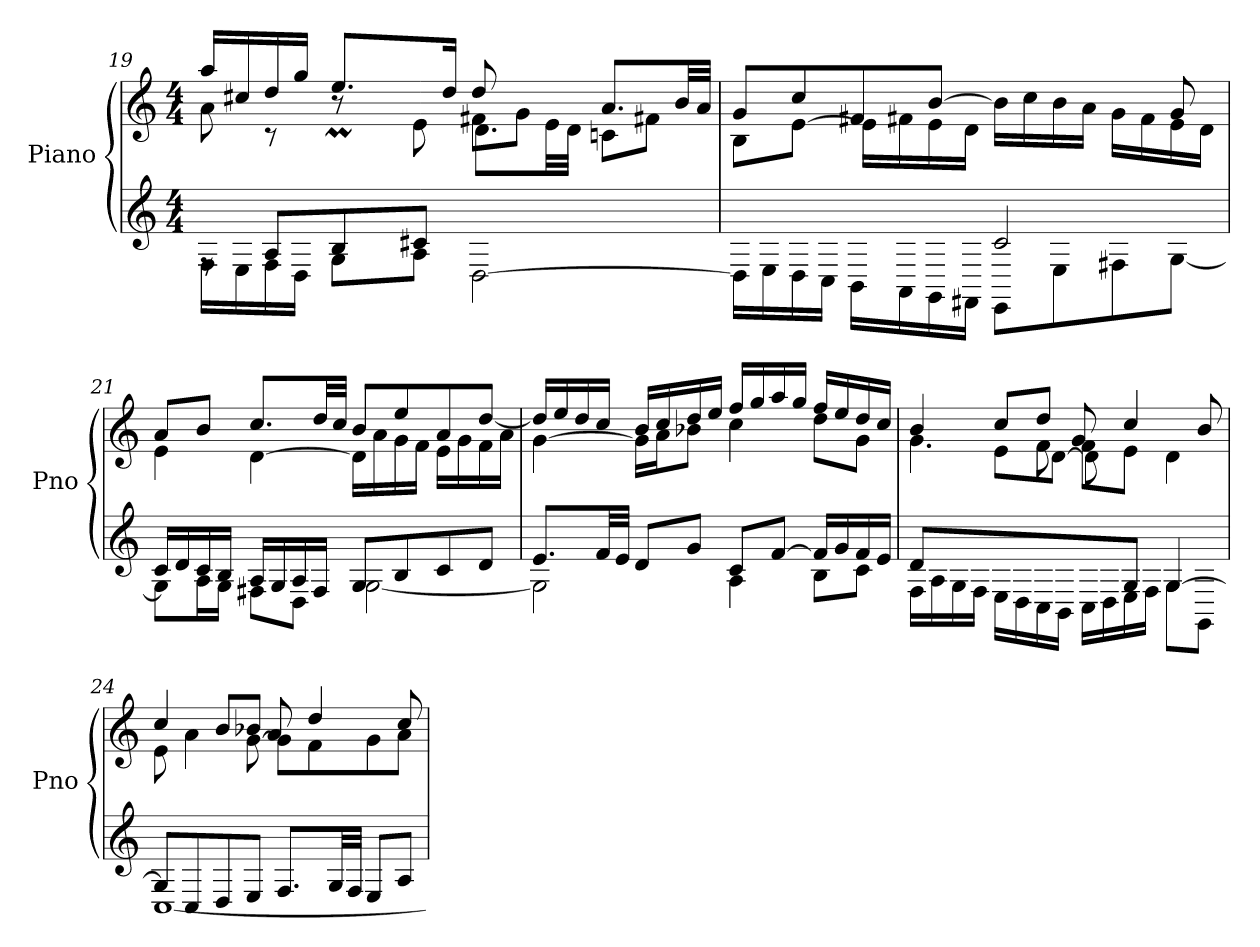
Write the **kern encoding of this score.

**kern	**kern
*part1	*part1
*staff2	*staff1
*I"Piano	*
*I'Pno	*
!!LO:LB:g=z
*clefG2	*clefG2
*k[]	*k[]
*M4/4	*M4/4
=19	=19
*^	*^
*	*	*	*^
*	*	*	*	*^
8rF	16F\LL	8a\	16aa/LL	4rgyy	2ryy
.	16E\	.	16cc#X/	.	.
8A/L	16F\	8rc	16dd/	.	.
.	16D\JJ	.	16gg/JJ	.	.
8B/	8G\L	8r	8.eem/L	32ee/LLLyy	.
.	.	.	.	32ff/JJyy	.
.	.	.	.	8.ee/Jyy	.
8c#X/J	8A\J	8e\	.	.	.
.	.	.	16dd/Jk	.	.
2ryy	[2D\	8f#X\L	8dd/	2raayy	8.d\L
.	.	8g\J	8rgyy	.	.
.	.	.	.	.	32e\LL
.	.	.	.	.	32d\JJJ
.	.	8.a/L	4rDyy	.	8cn\L
.	.	.	.	.	8f#X\J
.	.	32b/LL	.	.	.
.	.	32a/JJJ	.	.	.
*	*	*	*	*v	*v
=20	=20	=20	=20	=20
2ryy	16D\LL]	8g/L	2rgyy	8B\L
.	16E\	.	.	.
.	16D\	8cc/	.	[8e\J
.	16C\JJ	.	.	.
.	16BB\LL	8f#X/	.	16e\LL]
.	16AA\	.	.	16f#X\
.	16GG\	[8b/J	.	16e\
.	16FF#X\JJ	.	.	16d\JJ
2c/	8EE\L	16b\LL]	4rAyy	2ryy
.	.	16cc\	.	.
.	8E\	16b\	.	.
.	.	16a\JJ	.	.
.	8F#X\	16g\LL	8rFyy	.
.	.	16f#\	.	.
.	[8G\J	16e\	8g/	.
.	.	16d\JJ	.	.
*	*	*	*v	*v
!!LO:LB:g=z
=21	=21	=21	=21
16c/LL	8G\L]	4e\	8a/L
16d/	.	.	.
16c/	16A\L	.	8b/J
16B/JJ	16G\JJ	.	.
16A/LL	8F#X\L	[4d\	8.cc/L
16G/	.	.	.
16A/	8D\J	.	.
16F#/JJ	.	.	32dd/LL
.	.	.	32cc/JJJ
8G/L	[2G\	16d\LL]	8b/L
.	.	16a\	.
8B/	.	16g\	8ee/
.	.	16f\JJ	.
8c/	.	16e\LL	8a/
.	.	16g\	.
8d/J	.	16f\	[8dd/J
.	.	16a\JJ	.
=22	=22	=22	=22
8.e/L	2G\]	[4g\	16dd/LL]
.	.	.	16ee/
.	.	.	16dd/
32f/LL	.	.	16cc/JJ
32e/JJJ	.	.	.
8d/L	.	16g\LL]	16b/LL
.	.	16a\J	16cc/
8g/J	.	8b-X\J	16dd/
.	.	.	16ee/JJ
8c/L	4A\	4cc\	16ff/LL
.	.	.	16gg/
[8f/J	.	.	16aa/
.	.	.	16gg/JJ
16f/LL]	8B\L	8dd\L	16ff/LL
16g/	.	.	16ee/
16f/	8c\J	8g\J	16dd/
16e/JJ	.	.	16cc/JJ
!!LO:LB:g=z
=23	=23	=23	=23
*	*	*	*^
4d/	16F\LL	4.g\	4b/	4ryy
.	16A\	.	.	.
.	16G\	.	.	.
.	16F\JJ	.	.	.
4.ryy	16E\LL	.	8cc/L	8e\L
.	16D\	.	.	.
.	16C\	8f\	8dd/J	[8d\J
.	16BB\JJ	.	.	.
.	16C\LL	8f\L	8g/	8d\L]
.	16D\	.	.	.
8G/J	16E\	8e\J	4cc/	4.ryy
.	16F\JJ	.	.	.
[4G/	8G\L	4d\	.	.
.	8GG\J	.	8b/	.
*	*	*	*v	*v
=24	=24	=24	=24
8G/L]	[1C	8e\	4cc/
8C/	.	4a\	.
8D/	.	.	8b/L
8E/J	.	[8g\	8b-X/J
8.F/L	.	8g\L]	8a/
.	.	8f\	4dd/
32G/LL	.	.	.
32F/JJJ	.	.	.
8E/L	.	8g\	.
8A/J	.	8a\J	8cc/
*v	*v	*	*
*	*v	*v
=	=
*-	*-
